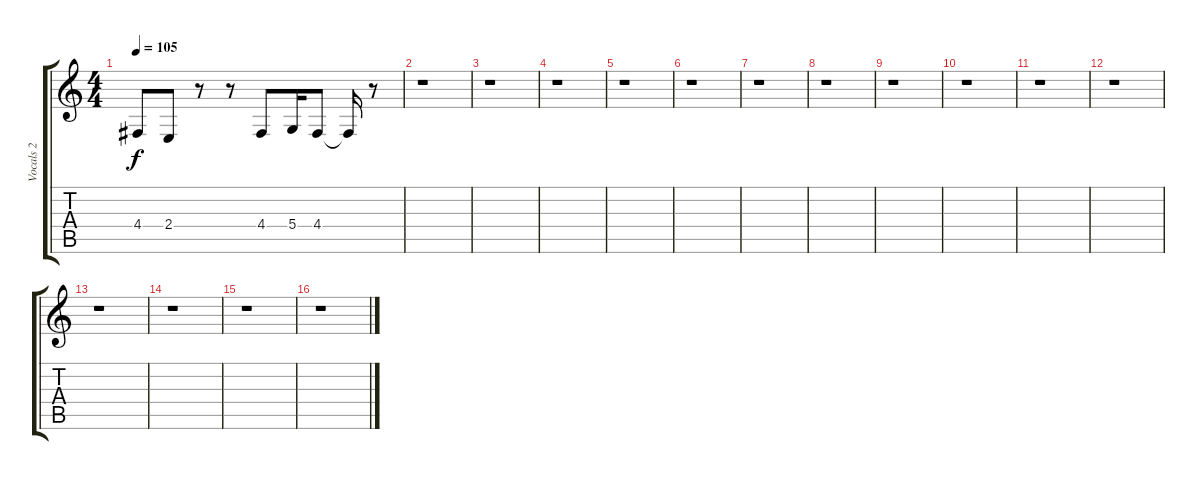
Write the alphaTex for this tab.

\track ("Vocals 2" "Vocals 2") {instrument harpsichord}
\staff {score tabs}
\tuning (E4 B3 G3 D3 A2 E2) {hide}
\ts (4 4)
\tempo 105
\clef g2
\ks c
4.4.8{dy f} 2.4.8 r.8 r.8 4.4.8 5.4.16 4.4.8 4.4{t}.16 r.8 |
r.1 |
r.1 |
r.1 |
r.1 |
r.1 |
r.1 |
r.1 |
r.1 |
r.1 |
r.1 |
r.1 |
r.1 |
r.1 |
r.1 |
r.1
